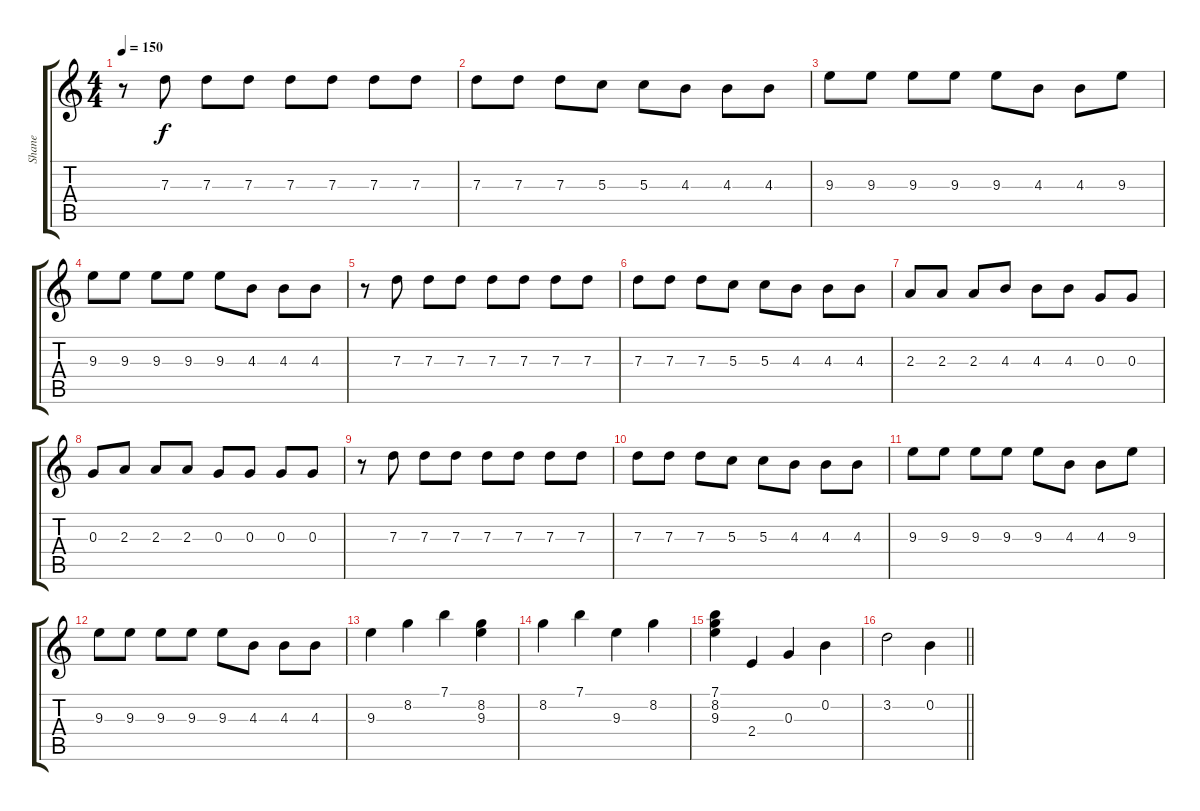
\track ("Shane" "Shane") {instrument acousticguitarnylon}
\staff {score tabs}
\tuning (E4 B3 G3 D3 A2 E2) {hide}
\ts (4 4)
\tempo 150
\clef g2
\ks c
r.8{dy f} 7.3.8 7.3.8 7.3.8 7.3.8 7.3.8 7.3.8 7.3.8 |
7.3.8 7.3.8 7.3.8 5.3.8 5.3.8 4.3.8 4.3.8 4.3.8 |
9.3.8 9.3.8 9.3.8 9.3.8 9.3.8 4.3.8 4.3.8 9.3.8 |
9.3.8 9.3.8 9.3.8 9.3.8 9.3.8 4.3.8 4.3.8 4.3.8 |
r.8 7.3.8 7.3.8 7.3.8 7.3.8 7.3.8 7.3.8 7.3.8 |
7.3.8 7.3.8 7.3.8 5.3.8 5.3.8 4.3.8 4.3.8 4.3.8 |
2.3.8 2.3.8 2.3.8 4.3.8 4.3.8 4.3.8 0.3.8 0.3.8 |
0.3.8 2.3.8 2.3.8 2.3.8 0.3.8 0.3.8 0.3.8 0.3.8 |
r.8 7.3.8 7.3.8 7.3.8 7.3.8 7.3.8 7.3.8 7.3.8 |
7.3.8 7.3.8 7.3.8 5.3.8 5.3.8 4.3.8 4.3.8 4.3.8 |
9.3.8 9.3.8 9.3.8 9.3.8 9.3.8 4.3.8 4.3.8 9.3.8 |
9.3.8 9.3.8 9.3.8 9.3.8 9.3.8 4.3.8 4.3.8 4.3.8 |
9.3.4 8.2.4 7.1.4 (8.2 9.3).4 |
8.2.4 7.1.4 9.3.4 8.2.4 |
(7.1 8.2 9.3).4 2.4.4 0.3.4 0.2.4 |
\barLineRight lightlight
3.2.2 0.2.4
